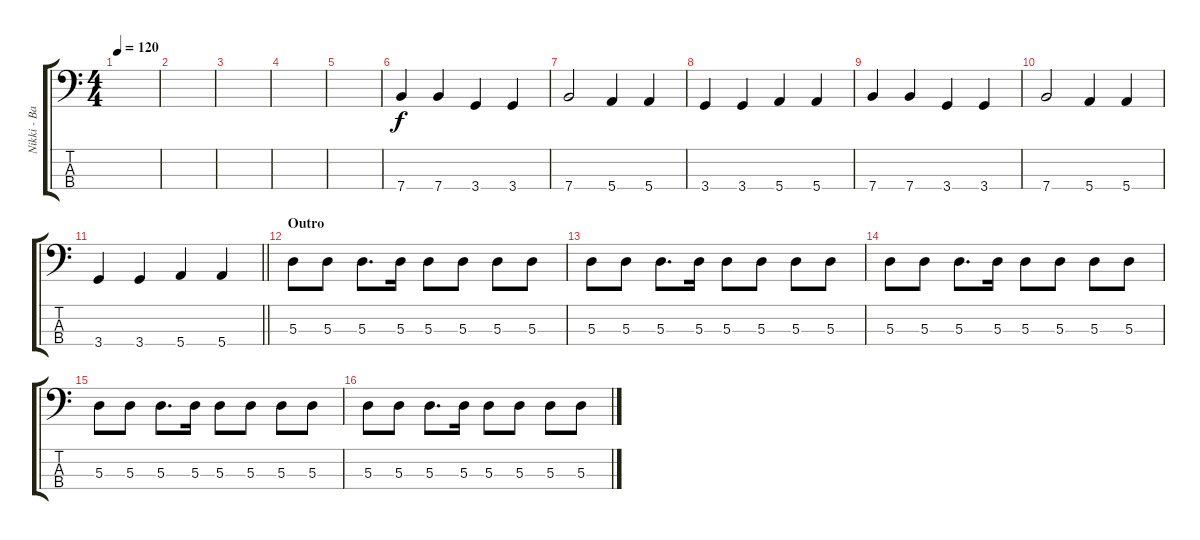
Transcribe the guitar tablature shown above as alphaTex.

\track ("Nikki - Bass" "Nikki - Ba") {instrument electricbassfinger}
\staff {score tabs}
\tuning (G2 D2 A1 E1) {hide}
\ts (4 4)
\tempo 120
\clef f4
\ks c
|
|
|
|
|
7.4.4 7.4.4 3.4.4 3.4.4 |
7.4.2 5.4.4 5.4.4 |
3.4.4 3.4.4 5.4.4 5.4.4 |
7.4.4 7.4.4 3.4.4 3.4.4 |
7.4.2 5.4.4 5.4.4 |
\barLineRight lightlight
3.4.4 3.4.4 5.4.4 5.4.4 |
\section ("" "Outro")
5.3.8 5.3.8 5.3.8{d} 5.3.16 5.3.8 5.3.8 5.3.8 5.3.8 |
5.3.8 5.3.8 5.3.8{d} 5.3.16 5.3.8 5.3.8 5.3.8 5.3.8 |
5.3.8 5.3.8 5.3.8{d} 5.3.16 5.3.8 5.3.8 5.3.8 5.3.8 |
5.3.8 5.3.8 5.3.8{d} 5.3.16 5.3.8 5.3.8 5.3.8 5.3.8 |
5.3.8 5.3.8 5.3.8{d} 5.3.16 5.3.8 5.3.8 5.3.8 5.3.8
